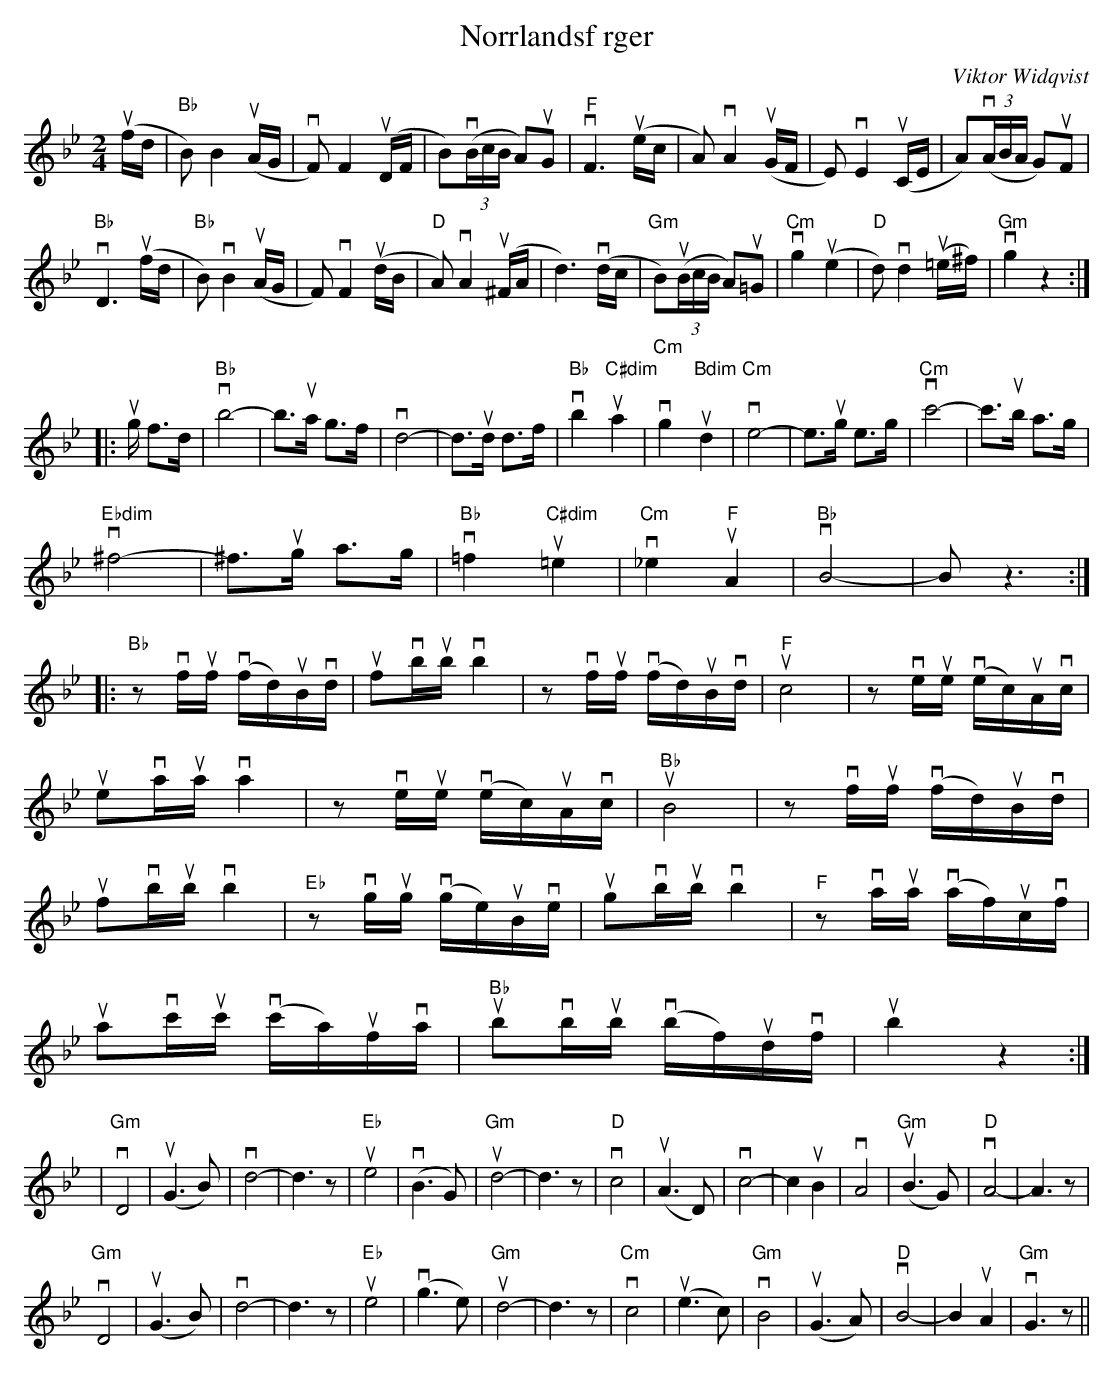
X:1
T:Norrlandsf rger
M:2/4
C:Viktor Widqvist
L:1/8
K:Bb
u(f/d/ |"Bb" B)B2u(A/G/ | vF)F2u(D/F/ | B)(v(3B/c/B/ A)uG | "F"vF3u(e/c/ | A)vA2u(G/F/ | E)vE2u(C/E/ | A)(v(3A/B/A/ G)uF |
"Bb" vD3u(f/d/ | "Bb" B)vB2 u(A/G/ | F)vF2u(d/B/ | "D"A)vA2u(^F/A/ | d3)v(d/c/ | "Gm"B)(u(3B/c/B/ A)u=G | "Cm"vg2 (u'e2 | "D"d)vd2u(=e/^f/) | "Gm"vg2z2 :|
|:ug/ f>d | "Bb"vb4- |b3/ua/ g>f | vd4- |d3/ud/ d>f | "Bb"vb2 "C#dim"ua2 | "Cm"vg2 "Bdim"ud2 | "Cm"ve4- |e3/ug/ e>g |"Cm" vc'4- | c'3/ub/ a>g |
"Ebdim"v^f4- |^f3/ug/ a>g | "Bb"v=f2 "C#dim"u=e2 | "Cm"v_e2 "F"uA2 | "Bb"vB4- | B z3 :|
|:"Bb"zvf/2uf/2 (vf/2d/)2uB/2vd/2 | ufvb/2ub/2 vb2 |zvf/2uf/2 (vf/2d/2)uB/2vd/2 | "F"uc4 |zve/2ue/2 (ve/2c/2)uA/2vc/2 |
ueva/2ua/2 va2 |zve/2ue/2 (ve/2c/2)uA/2vc/2 | "Bb"uB4 |zvf/2uf/2 v(f/2d/2)uB/2vd/2 |
ufvb/2ub/2 vb2 |"Eb"zvg/2ug/2 (vg/2e/2)uB/2ve/2 | ugvb/2ub/2 vb2 |"F"zva/2ua/2 (va/2f/2)uc/2vf/2 |
uavc'/2uc'/2 (vc'/2a/2)uf/2va/2 | "Bb"ubvb/2ub/2 v(b/2f/2)ud/2vf/2 | ub2z2 :|
K:Gm
|"Gm" vD4 | u(G2>B2) | vd4- |d3z| "Eb"ue4 | v(B2>G2) | "Gm"ud4- |d3z| "D"vc4 | u(A2>D2) | vc4- | c2 uB2 | vA4 | "Gm"u(B2>G2) | "D" vA4- | A3z|
"Gm"vD4 | u(G2>B2) | vd4- |d3z| "Eb"ue4 | v(g2>e2) | "Gm"ud4- |d3z|  "Cm"vc4 | u(e2>c2) | "Gm"vB4 | u(G2>A2) | "D"vB4- | B2 uA2 | "Gm"vG3z ||
